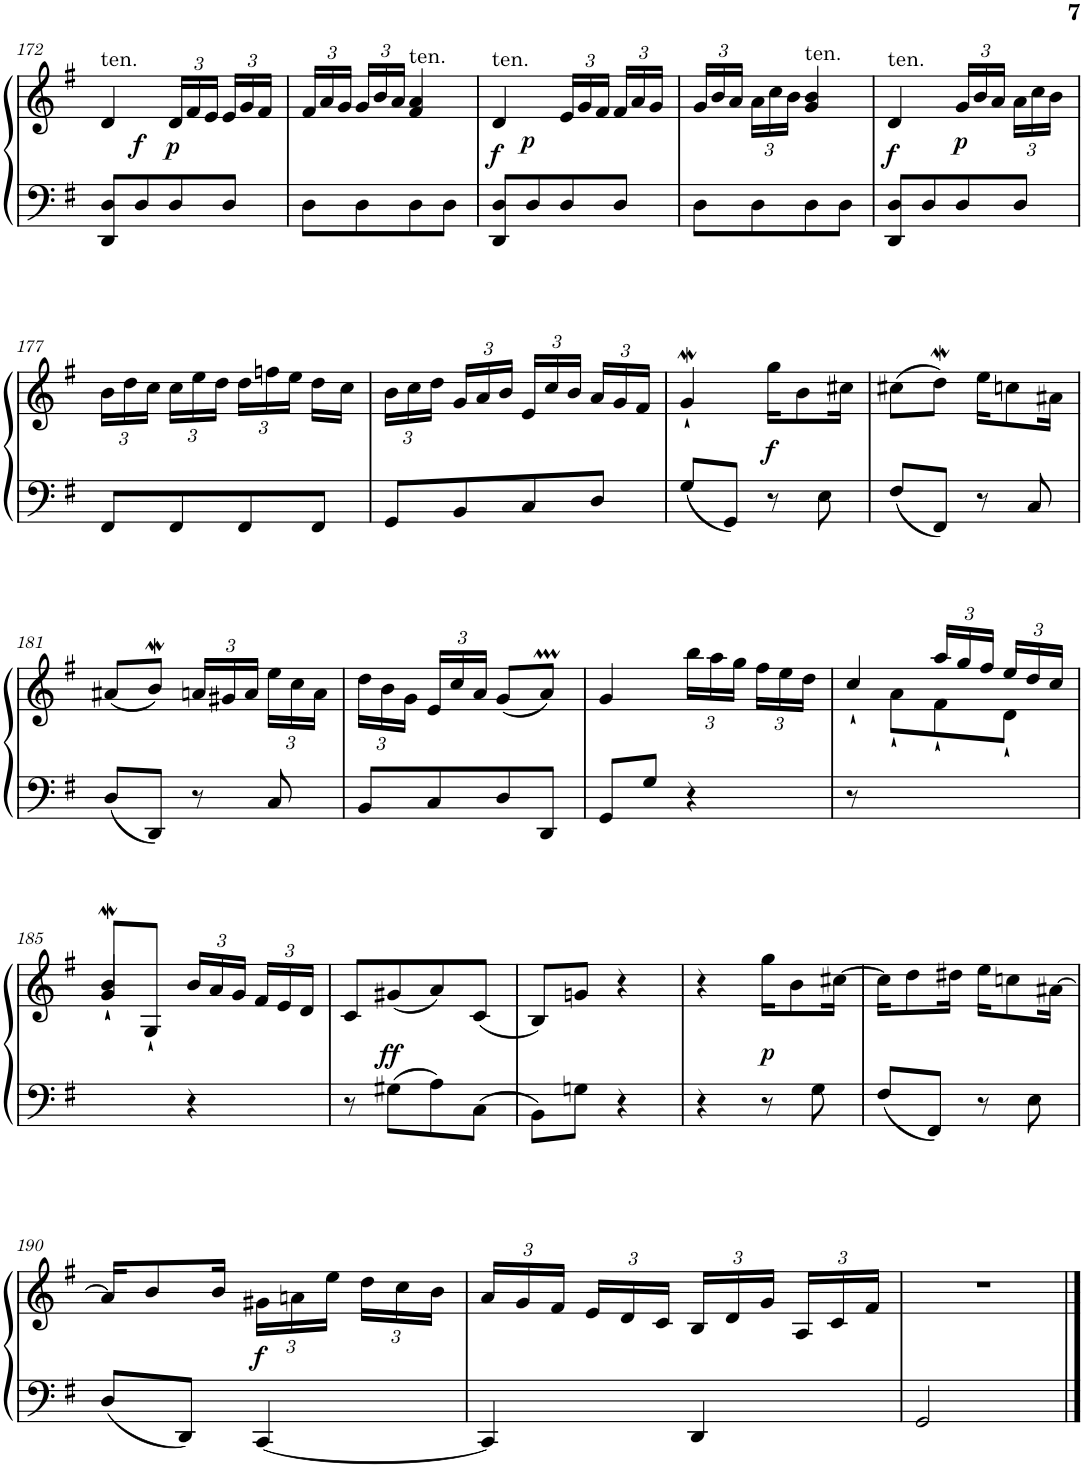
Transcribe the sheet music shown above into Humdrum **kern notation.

**kern	**kern	**dynam
*part1	*part1	*part1
*staff2	*staff1	*staff1/2
*I"Фортепиано	*	*
!!LO:PB:g=z
*clefF4	*clefG2	*
*k[f#]	*k[f#]	*
*M2/4	*M2/4	*
=172	=172	=172
!	!LO:TX:a:t=ten.	!
8DD/ 8D/L	4d/	.
!	!	!LO:DY:a=2
8D/	.	f
*	*Xbrackettup	*
!	!	!LO:DY:b
8D/	24d/LL	p
.	24f#/	.
.	24e/JJ	.
8D/J	24e/LL	.
.	24g/	.
.	24f#/JJ	.
=173	=173	=173
8D\L	24f#/LL	.
.	24a/	.
.	24g/JJ	.
8D\	24g/LL	.
.	24b/	.
.	24a/JJ	.
!	!LO:TX:a:t=ten.	!
8D\	4f#/ 4a/	.
8D\J	.	.
=174	=174	=174
!	!LO:TX:a:t=ten.	!
!	!	!LO:DY:b
8DD/ 8D/L	4d/	f
!	!	!LO:DY:a=2
8D/	.	p
8D/	24e/LL	.
.	24g/	.
.	24f#/JJ	.
8D/J	24f#/LL	.
.	24a/	.
.	24g/JJ	.
=175	=175	=175
8D\L	24g/LL	.
.	24b/	.
.	24a/JJ	.
8D\	24a\LL	.
.	24cc\	.
.	24b\JJ	.
!	!LO:TX:a:t=ten.	!
8D\	4g/ 4b/	.
8D\J	.	.
=176	=176	=176
!	!LO:TX:a:t=ten.	!
!	!	!LO:DY:a=2
8DD/ 8D/L	4d/	f
8D/	.	.
!	!	!LO:DY:b
8D/	24g/LL	p
.	24b/	.
.	24a/JJ	.
8D/J	24a\LL	.
.	24cc\	.
.	24b\JJ	.
!!LO:LB:g=z
=177	=177	=177
8FF#/L	24b\LL	.
.	24dd\	.
.	24cc\JJ	.
8FF#/	24cc\LL	.
.	24ee\	.
.	24dd\JJ	.
8FF#/	24dd\LL	.
.	24ffn\	.
.	24ee\JJ	.
8FF#/J	16dd\LL	.
.	16cc\JJ	.
=178	=178	=178
8GG/L	24b\LL	.
.	24cc\	.
.	24dd\JJ	.
8BB/	24g/LL	.
.	24a/	.
.	24b/JJ	.
8C/	24e/LL	.
.	24cc/	.
.	24b/JJ	.
8D/J	24a/LL	.
.	24g/	.
.	24f#/JJ	.
=179	=179	=179
8G/L	4gw`/	.
8GG/J	.	.
!	!	!LO:DY:b
8r	16gg\KL	f
.	8b\	.
8E\	.	.
.	16cc#X\Jk	.
=180	=180	=180
8F#/L	(>8cc#X\L	.
8FF#/J	8ddW\J)	.
8r	16ee\KL	.
.	8ccn\	.
8C/	.	.
.	16a#X\Jk	.
!!LO:LB:g=z
=181	=181	=181
8D/L	(<8a#X/L	.
8DD/J	8bW/J)	.
8r	24an/LL	.
.	24g#X/	.
.	24a/JJ	.
8C/	24ee\LL	.
.	24cc\	.
.	24a\JJ	.
=182	=182	=182
8BB/L	24dd\LL	.
.	24b\	.
.	24g\JJ	.
8C/	24e/LL	.
.	24cc/	.
.	24a/JJ	.
8D/	(<8g/L	.
8DD/J	8aM/J)	.
=183	=183	=183
8GG/L	4g/	.
8G/J	.	.
4r	24bb\LL	.
.	24aa\	.
.	24gg\JJ	.
.	24ff#\LL	.
.	24ee\	.
.	24dd\JJ	.
=184	=184	=184
*	*^	*
8r	4cc`/	8ryy	.
4.ryy	.	8a`<\L	.
.	24aa/LL	8f#`<\	.
.	24gg/	.	.
.	24ff#/JJ	.	.
.	24ee/LL	8d`<\J	.
.	24dd/	.	.
.	24cc/JJ	.	.
!!LO:LB:g=z	!!
=185	=185	=185	=185
4ryy	4b`</	8gw`/L	.
.	.	8G`</J	.
4r	24b/LL	4ryy	.
.	24a/	.	.
.	24g/JJ	.	.
.	24f#/LL	.	.
.	24e/	.	.
.	24d/JJ	.	.
*	*v	*v	*
=186	=186	=186
8r	8c/L	.
!	!	!LO:DY:b
8G#X\L	(<8g#X/	ff
8A\	8a/)	.
8C\J	(<8c/J	.
=187	=187	=187
8BB\L	8B/L)	.
8Gn\J	8gn/J	.
4r	4r	.
=188	=188	=188
4r	4r	.
!	!	!LO:DY:b
8r	16gg\KL	p
.	8b\	.
8G\	.	.
.	[16cc#X\Jk	.
=189	=189	=189
8F#/L	16cc#\KL]	.
.	8dd\	.
8FF#/J	.	.
.	16dd#X\Jk	.
8r	16ee\KL	.
.	8ccn\	.
8E\	.	.
.	[16a#X\Jk	.
!!LO:LB:g=z
=190	=190	=190
8D/L	16a#/KL]	.
.	8b/	.
8DD/J	.	.
.	16b/Jk	.
!	!	!LO:DY:b
[4CC/	24g#X\LL	f
.	24an\	.
.	24ee\JJ	.
.	24dd\LL	.
.	24cc\	.
.	24b\JJ	.
=191	=191	=191
4CC/]	24a/LL	.
.	24g/	.
.	24f#/JJ	.
.	24e/LL	.
.	24d/	.
.	24c/JJ	.
4DD/	24B/LL	.
.	24d/	.
.	24g/JJ	.
.	24A/LL	.
.	24c/	.
.	24f#/JJ	.
=192	=192	=192
2GG/	2r	.
==	==	==
*-	*-	*-
